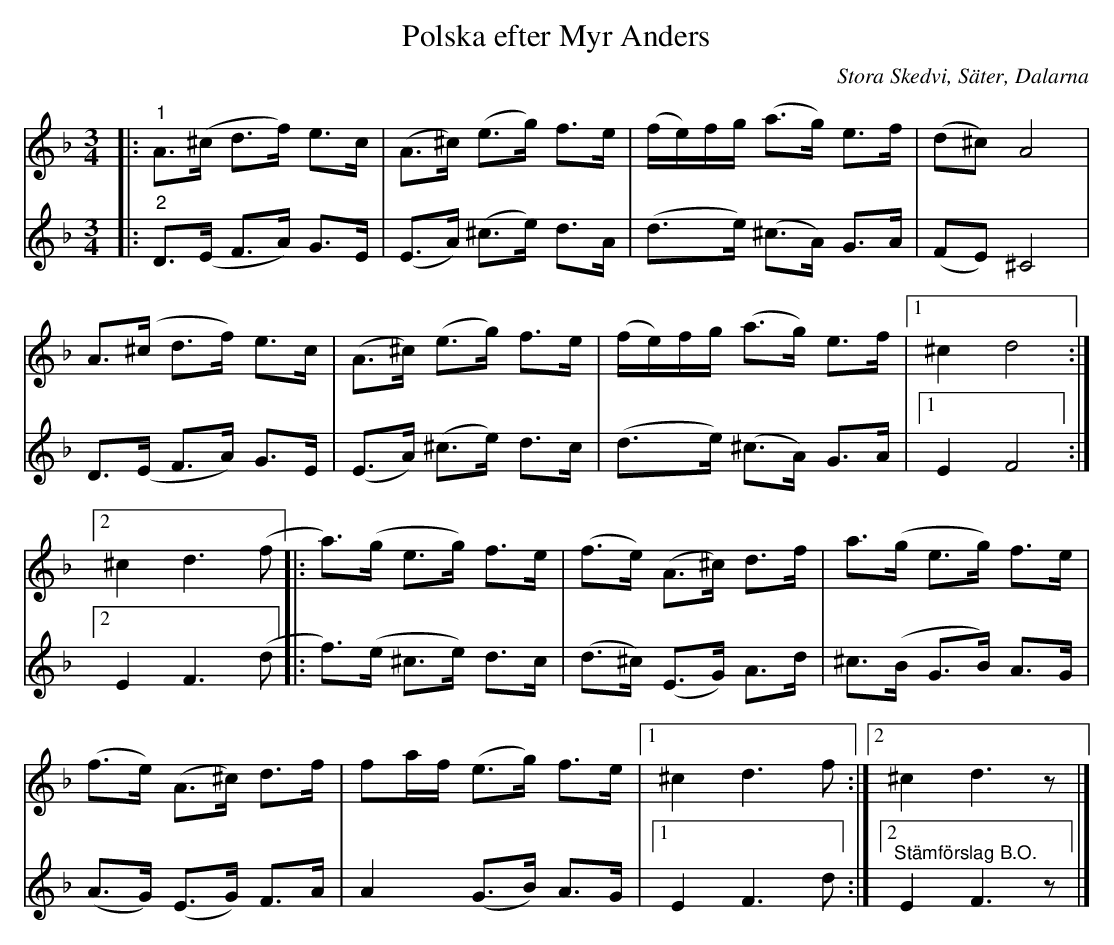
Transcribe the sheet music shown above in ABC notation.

X:1
T:Polska efter Myr Anders
O:Stora Skedvi, Säter, Dalarna
L:1/8
M:3/4
K:Dm
V:1
|:"^1" A>(^c d>f) e>c | (A>^c) (e>g) f>e | (f/e/)f/g/ (a>g) e>f | (d^c) A4 |
A>(^c d>f) e>c | (A>^c) (e>g) f>e | (f/e/)f/g/ (a>g) e>f |1 ^c2 d4 :|2
^c2 d3 (f |: a>)(g e>g) f>e | (f>e) (A>^c) d>f | a>(g e>g) f>e |
(f>e) (A>^c) d>f | fa/f/ (e>g) f>e |1 ^c2 d3 f :|2 ^c2 d3 z |]
V:2
|:"^2" D>(E F>A) G>E | (E>A) (^c>e) d>A | (d>e) (^c>A) G>A | (FE) ^C4 |
D>(E F>A) G>E | (E>A) (^c>e) d>c | (d>e) (^c>A) G>A |1 E2 F4 :|2
E2 F3 (d |: f>)(e ^c>e) d>c | (d>^c) (E>G) A>d | ^c>(B G>B) A>G |
(A>G) (E>G) F>A | A2 (G>B) A>G |1 E2 F3 d :|2"^Stämförslag B.O." E2 F3 z |]
